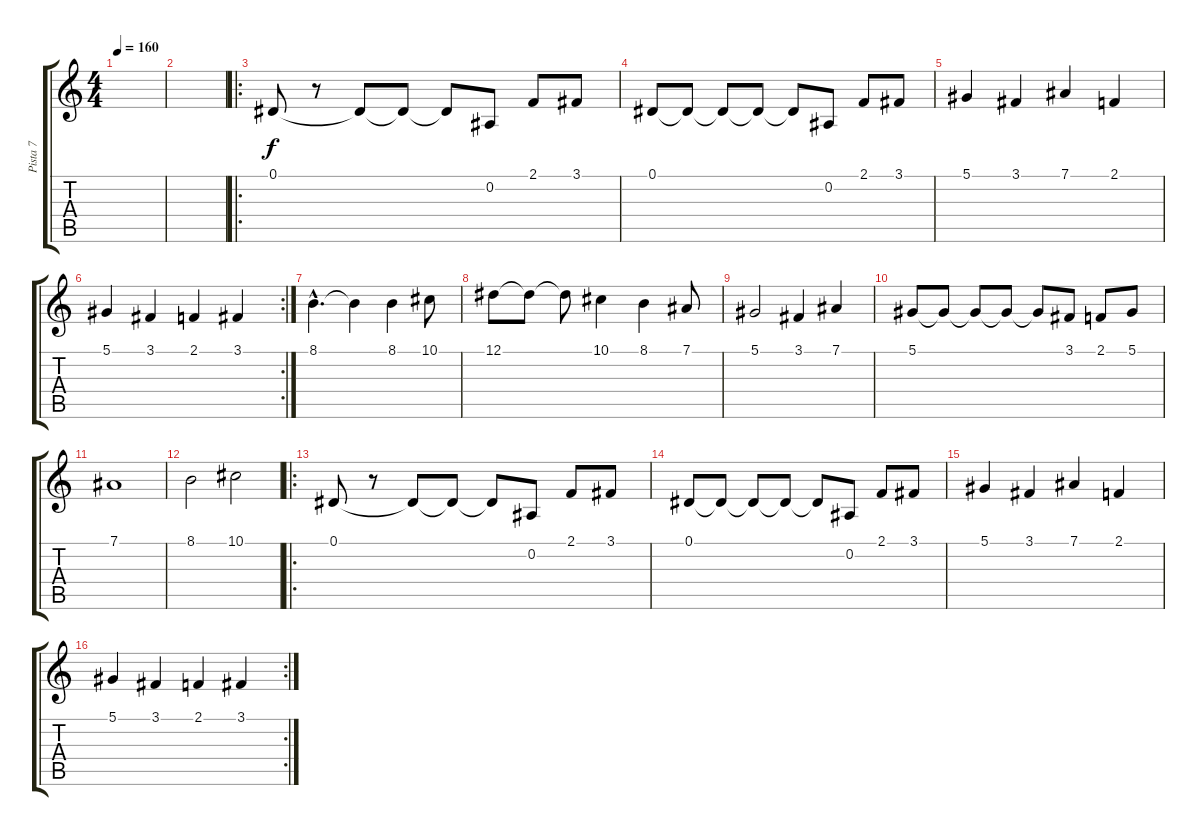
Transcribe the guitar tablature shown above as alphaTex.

\track ("Pista 7" "Pista 7") {instrument frenchhorn}
\staff {score tabs}
\tuning (Eb4 Bb3 Gb3 Db3 Ab2 Eb2) {hide}
\ts (4 4)
\tempo 160
\clef g2
\ks c
|
|
\ro
0.1.8 r.8 0.1{t}.8 0.1{t}.8 0.1{t}.8 0.2.8 2.1.8 3.1.8 |
0.1.8 0.1{t}.8 0.1{t}.8 0.1{t}.8 0.1{t}.8 0.2.8 2.1.8 3.1.8 |
5.1.4 3.1.4 7.1.4 2.1.4 |
\rc 2
5.1.4 3.1.4 2.1.4 3.1.4 |
8.1{hac}.4{d} 8.1{t}.4 8.1.4 10.1.8 |
12.1.8 12.1{t}.8 12.1{t}.8 10.1.4 8.1.4 7.1.8 |
5.1.2 3.1.4 7.1.4 |
5.1.8 5.1{t}.8 5.1{t}.8 5.1{t}.8 5.1{t}.8 3.1.8 2.1.8 5.1.8 |
7.1.1 |
8.1.2 10.1.2 |
\ro
0.1.8 r.8 0.1{t}.8 0.1{t}.8 0.1{t}.8 0.2.8 2.1.8 3.1.8 |
0.1.8 0.1{t}.8 0.1{t}.8 0.1{t}.8 0.1{t}.8 0.2.8 2.1.8 3.1.8 |
5.1.4 3.1.4 7.1.4 2.1.4 |
\rc 2
5.1.4 3.1.4 2.1.4 3.1.4
